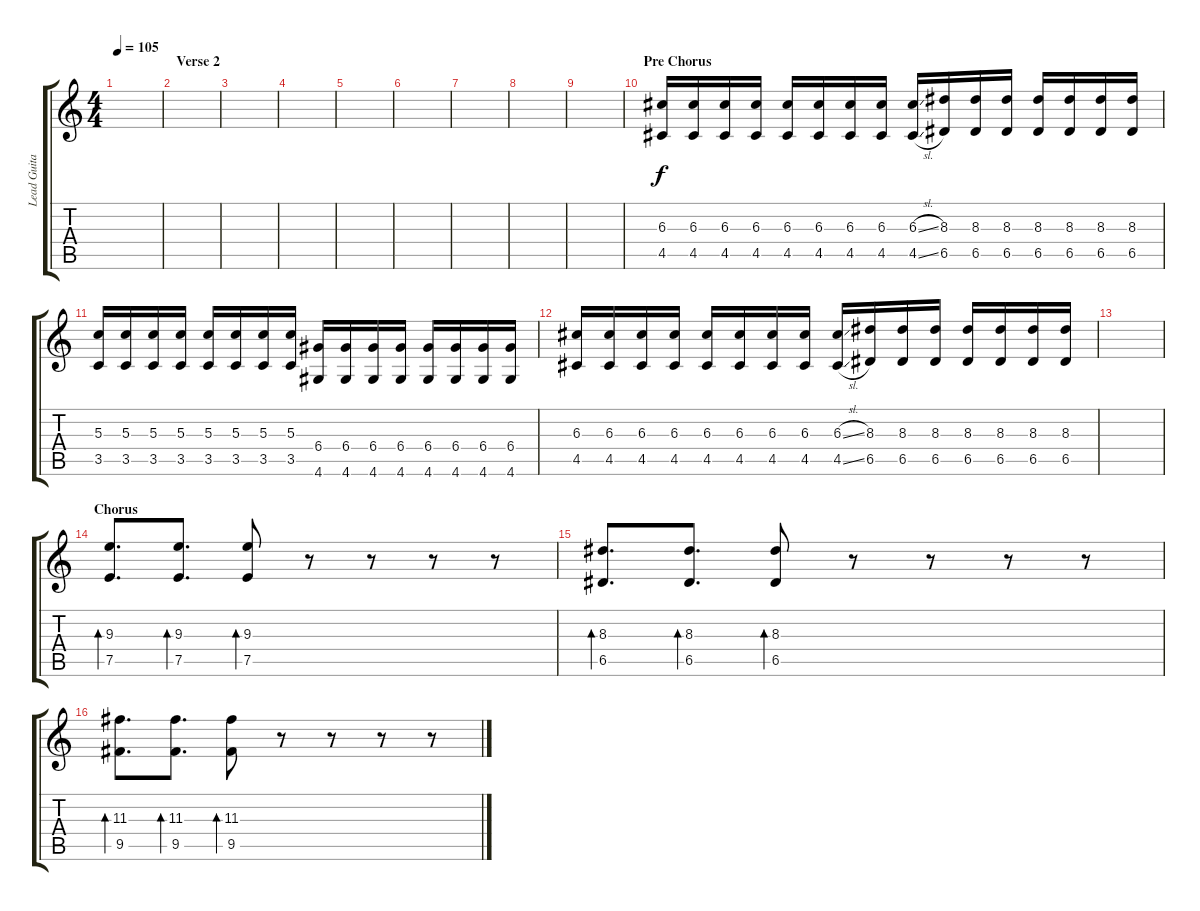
\track ("Lead Guitar" "Lead Guita") {instrument overdrivenguitar}
\staff {score tabs}
\tuning (E4 B3 G3 D3 A2 E2) {hide}
\ts (4 4)
\tempo 105
\clef g2
\ks c
|
\section ("" "Verse 2")
|
|
|
|
|
|
|
|
\section ("" "Pre Chorus")
(6.3 4.5).16 (6.3 4.5).16 (6.3 4.5).16 (6.3 4.5).16 (6.3 4.5).16 (6.3 4.5).16 (6.3 4.5).16 (6.3 4.5).16 (6.3{sl} 4.5{sl}).16 (8.3 6.5).16 (8.3 6.5).16 (8.3 6.5).16 (8.3 6.5).16 (8.3 6.5).16 (8.3 6.5).16 (8.3 6.5).16 |
(5.3 3.5).16 (5.3 3.5).16 (5.3 3.5).16 (5.3 3.5).16 (5.3 3.5).16 (5.3 3.5).16 (5.3 3.5).16 (5.3 3.5).16 (6.4 4.6).16 (6.4 4.6).16 (6.4 4.6).16 (6.4 4.6).16 (6.4 4.6).16 (6.4 4.6).16 (6.4 4.6).16 (6.4 4.6).16 |
(6.3 4.5).16 (6.3 4.5).16 (6.3 4.5).16 (6.3 4.5).16 (6.3 4.5).16 (6.3 4.5).16 (6.3 4.5).16 (6.3 4.5).16 (6.3{sl} 4.5{sl}).16 (8.3 6.5).16 (8.3 6.5).16 (8.3 6.5).16 (8.3 6.5).16 (8.3 6.5).16 (8.3 6.5).16 (8.3 6.5).16 |
|
\section ("" "Chorus")
(9.3 7.5).8{d bd 30} (9.3 7.5).8{d bd 30} (9.3 7.5).8{bd 30} r.8 r.8 r.8 r.8 |
(8.3 6.5).8{d bd 30} (8.3 6.5).8{d bd 30} (8.3 6.5).8{bd 30} r.8 r.8 r.8 r.8 |
(11.3 9.5).8{d bd 30} (11.3 9.5).8{d bd 30} (11.3 9.5).8{bd 30} r.8 r.8 r.8 r.8
